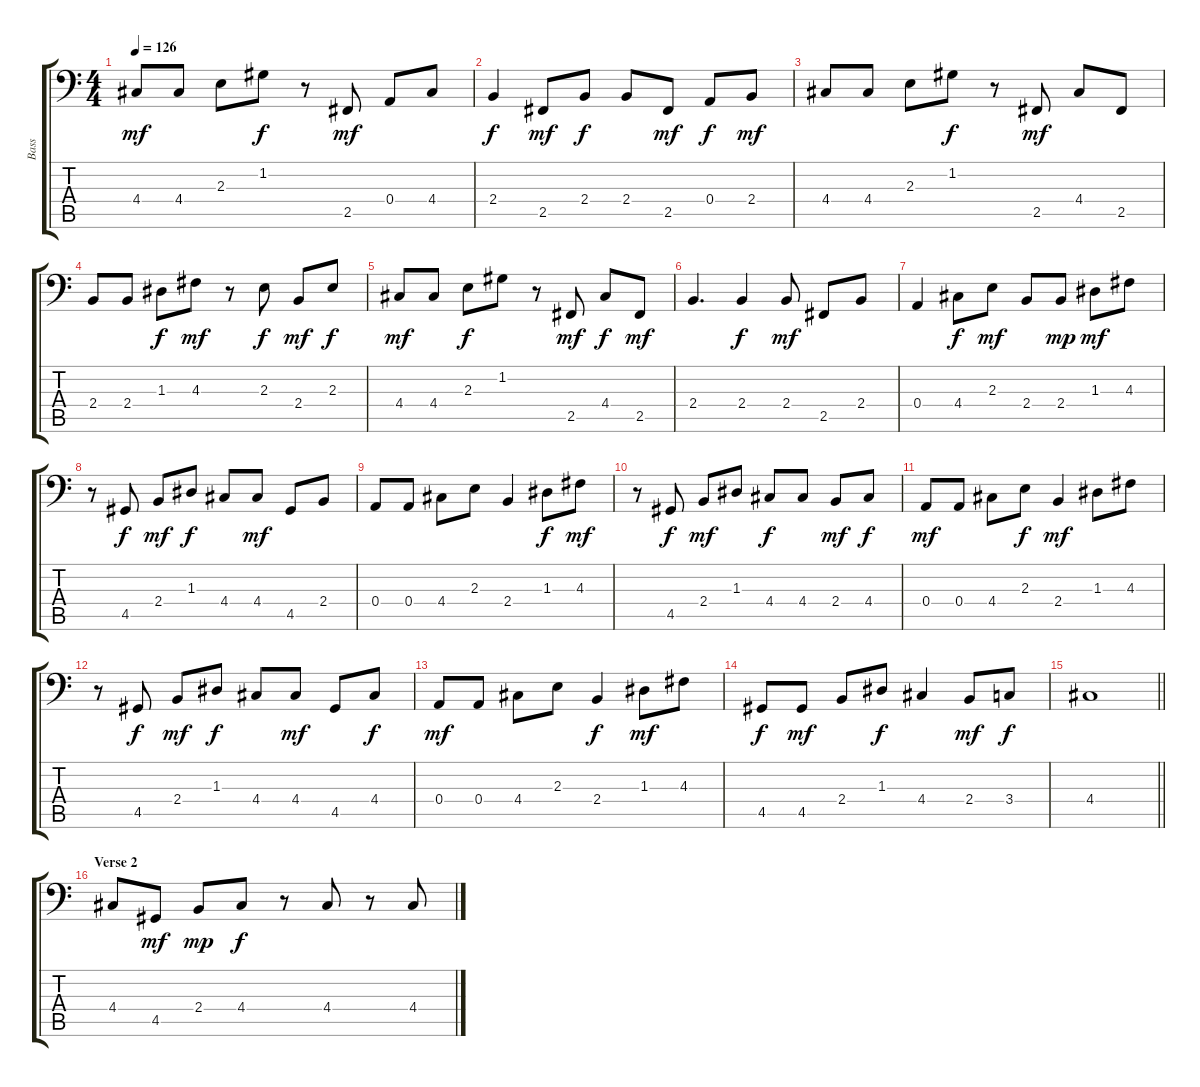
\track ("Bass" "Bass") {instrument synthbass2}
\staff {score tabs}
\tuning (C3 G2 D2 A1 E1 B0) {hide}
\ts (4 4)
\tempo 126
\clef f4
\ks c
4.4.8{dy mf} 4.4.8 2.3.8 1.2.8{dy f} r.8 2.5.8{dy mf} 0.4.8 4.4.8 |
2.4.4{dy f} 2.5.8{dy mf} 2.4.8{dy f} 2.4.8 2.5.8{dy mf} 0.4.8{dy f} 2.4.8{dy mf} |
4.4.8 4.4.8 2.3.8 1.2.8{dy f} r.8 2.5.8{dy mf} 4.4.8 2.5.8 |
2.4.8 2.4.8 1.3.8{dy f} 4.3.8{dy mf} r.8 2.3.8{dy f} 2.4.8{dy mf} 2.3.8{dy f} |
4.4.8{dy mf} 4.4.8 2.3.8{dy f} 1.2.8 r.8 2.5.8{dy mf} 4.4.8{dy f} 2.5.8{dy mf} |
2.4.4{d} 2.4.4{dy f} 2.4.8{dy mf} 2.5.8 2.4.8 |
0.4.4 4.4.8{dy f} 2.3.8{dy mf} 2.4.8 2.4.8{dy mp} 1.3.8{dy mf} 4.3.8 |
r.8 4.5.8{dy f} 2.4.8{dy mf} 1.3.8{dy f} 4.4.8 4.4.8{dy mf} 4.5.8 2.4.8 |
0.4.8 0.4.8 4.4.8 2.3.8 2.4.4 1.3.8{dy f} 4.3.8{dy mf} |
r.8 4.5.8{dy f} 2.4.8{dy mf} 1.3.8 4.4.8{dy f} 4.4.8 2.4.8{dy mf} 4.4.8{dy f} |
0.4.8{dy mf} 0.4.8 4.4.8 2.3.8{dy f} 2.4.4{dy mf} 1.3.8 4.3.8 |
r.8 4.5.8{dy f} 2.4.8{dy mf} 1.3.8{dy f} 4.4.8 4.4.8{dy mf} 4.5.8 4.4.8{dy f} |
0.4.8{dy mf} 0.4.8 4.4.8 2.3.8 2.4.4{dy f} 1.3.8{dy mf} 4.3.8 |
4.5.8{dy f} 4.5.8{dy mf} 2.4.8 1.3.8{dy f} 4.4.4 2.4.8{dy mf} 3.4.8{dy f} |
\barLineRight lightlight
4.4.1 |
\section ("" "Verse 2")
4.4.8 4.5.8{dy mf} 2.4.8{dy mp} 4.4.8{dy f} r.8 4.4.8 r.8 4.4.8
